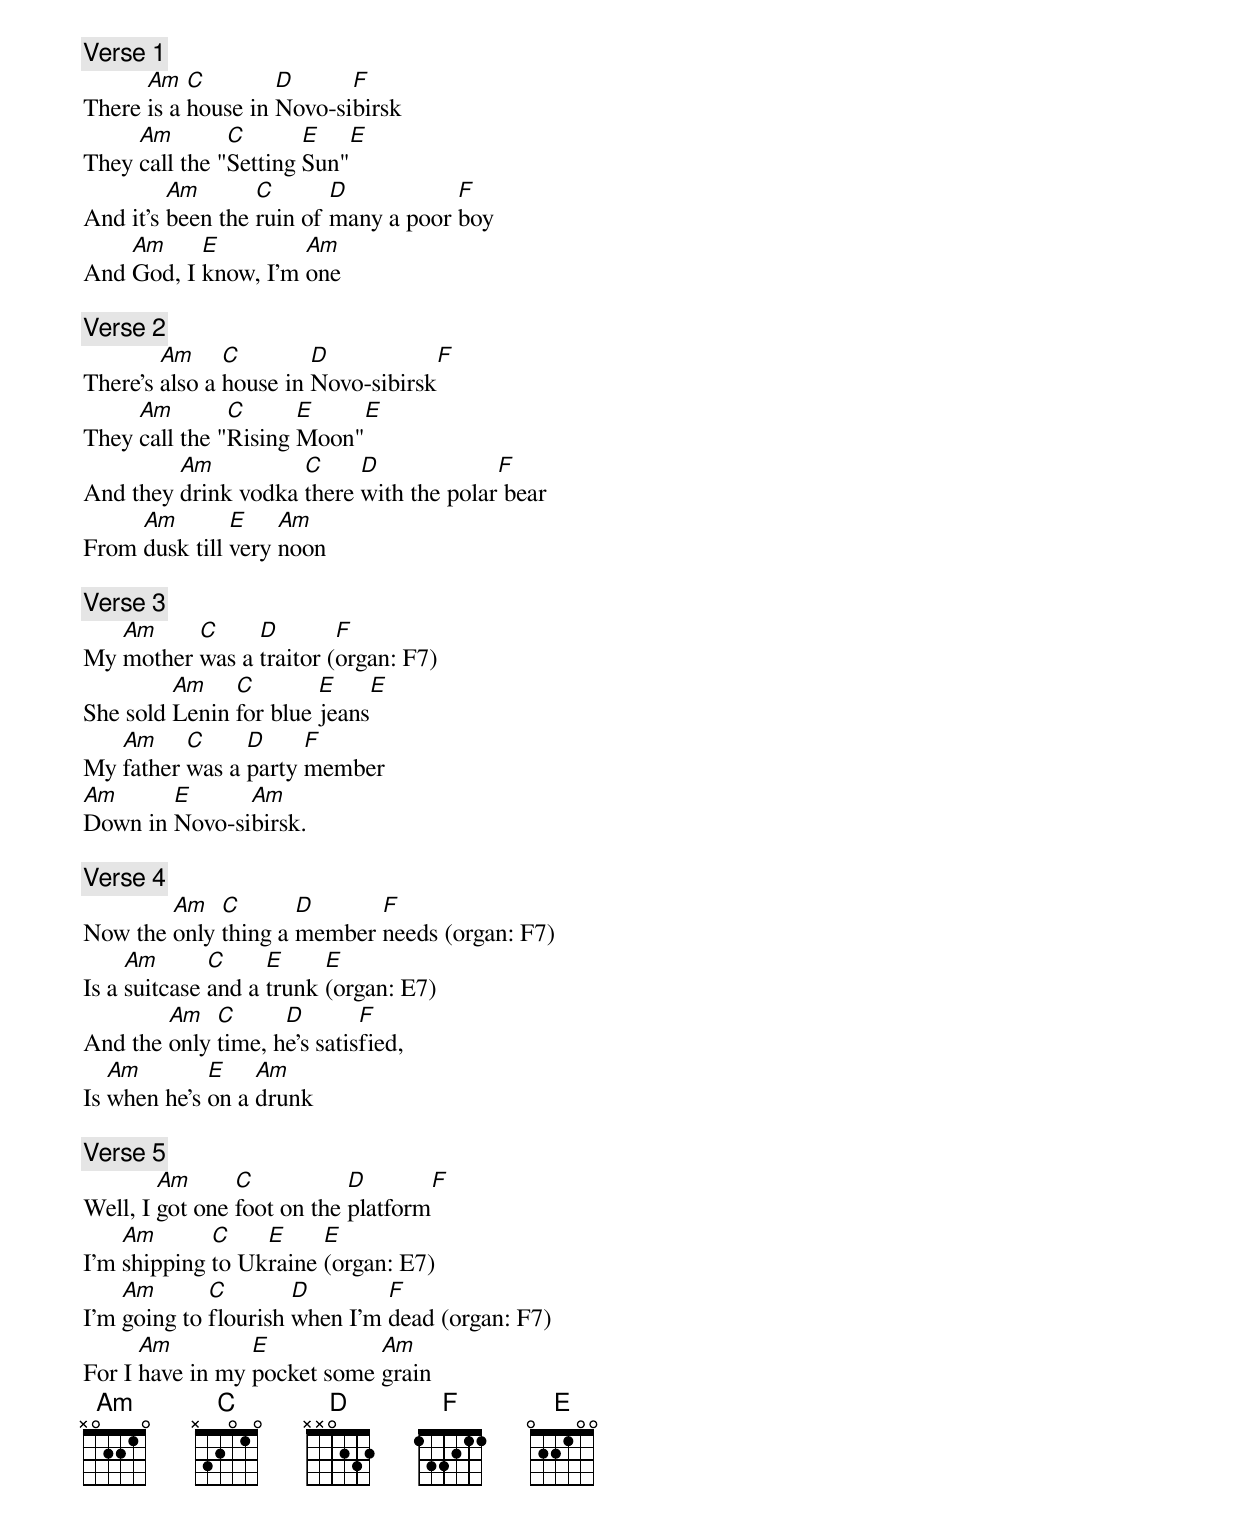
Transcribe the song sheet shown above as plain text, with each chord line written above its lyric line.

[Verse 1]
      Am   C        D      F
There is a house in Novo-sibirsk
     Am        C       E     E
They call the "Setting Sun"
         Am       C       D           F
And it's been the ruin of many a poor boy
    Am     E         Am
And God, I know, I'm one

[Verse 2]
        Am     C        D           F
There's also a house in Novo-sibirsk
     Am        C      E     E
They call the "Rising Moon"
         Am          C     D             F
And they drink vodka there with the polar bear
     Am        E    Am
From dusk till very noon

[Verse 3]
   Am     C     D        F
My mother was a traitor (organ: F7)
         Am    C        E        E
She sold Lenin for blue jeans
   Am     C     D     F
My father was a party member
Am      E      Am
Down in Novo-sibirsk.

[Verse 4]
        Am   C       D      F
Now the only thing a member needs (organ: F7)
     Am       C     E     E
Is a suitcase and a trunk (organ: E7)
        Am   C      D        F
And the only time, he's satisfied,
   Am        E    Am
Is when he's on a drunk

[Verse 5]
        Am      C           D           F
Well, I got one foot on the platform
    Am       C    E     E
I'm shipping to Ukraine (organ: E7)
    Am       C        D        F
I'm going to flourish when I'm dead (organ: F7)
      Am         E           Am
For I have in my pocket some grain
